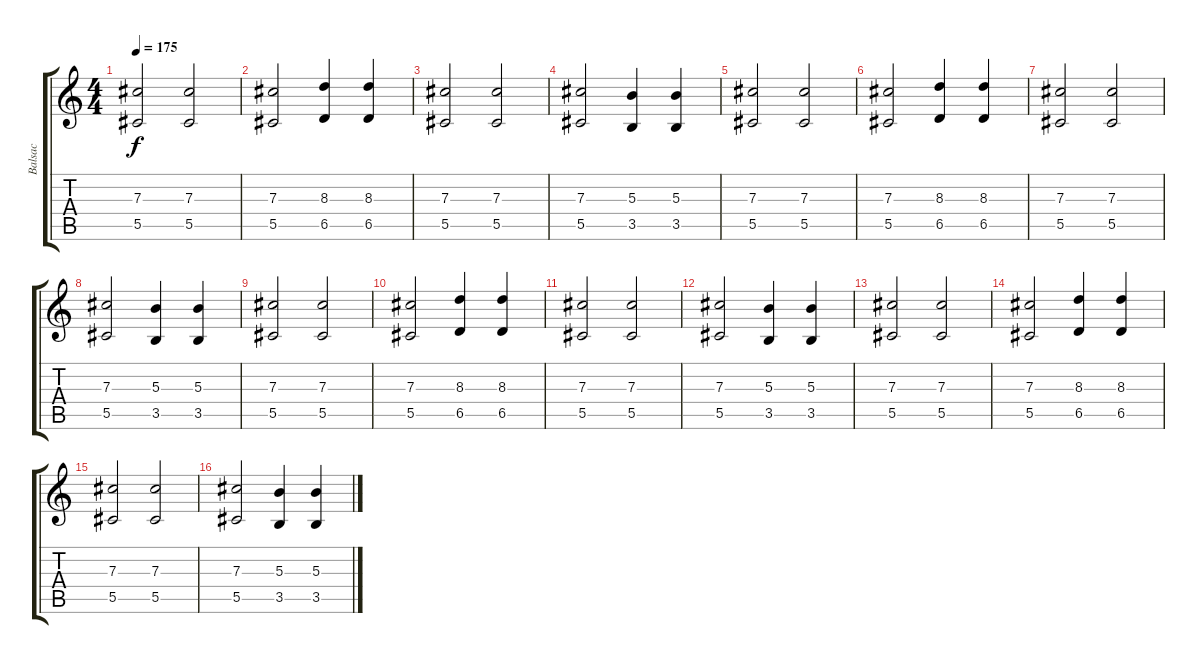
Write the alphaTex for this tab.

\track ("Balsac" "Balsac") {instrument distortionguitar}
\staff {score tabs}
\tuning (Eb4 Bb3 Gb3 Db3 Ab2 Eb2) {hide}
\ts (4 4)
\tempo 175
\clef g2
\ks c
(7.3 5.5).2{dy f} (7.3 5.5).2 |
(7.3 5.5).2 (8.3 6.5).4 (8.3 6.5).4 |
(7.3 5.5).2 (7.3 5.5).2 |
(7.3 5.5).2 (5.3 3.5).4 (5.3 3.5).4 |
(7.3 5.5).2 (7.3 5.5).2 |
(7.3 5.5).2 (8.3 6.5).4 (8.3 6.5).4 |
(7.3 5.5).2 (7.3 5.5).2 |
(7.3 5.5).2 (5.3 3.5).4 (5.3 3.5).4 |
(7.3 5.5).2 (7.3 5.5).2 |
(7.3 5.5).2 (8.3 6.5).4 (8.3 6.5).4 |
(7.3 5.5).2 (7.3 5.5).2 |
(7.3 5.5).2 (5.3 3.5).4 (5.3 3.5).4 |
(7.3 5.5).2 (7.3 5.5).2 |
(7.3 5.5).2 (8.3 6.5).4 (8.3 6.5).4 |
(7.3 5.5).2 (7.3 5.5).2 |
(7.3 5.5).2 (5.3 3.5).4 (5.3 3.5).4
